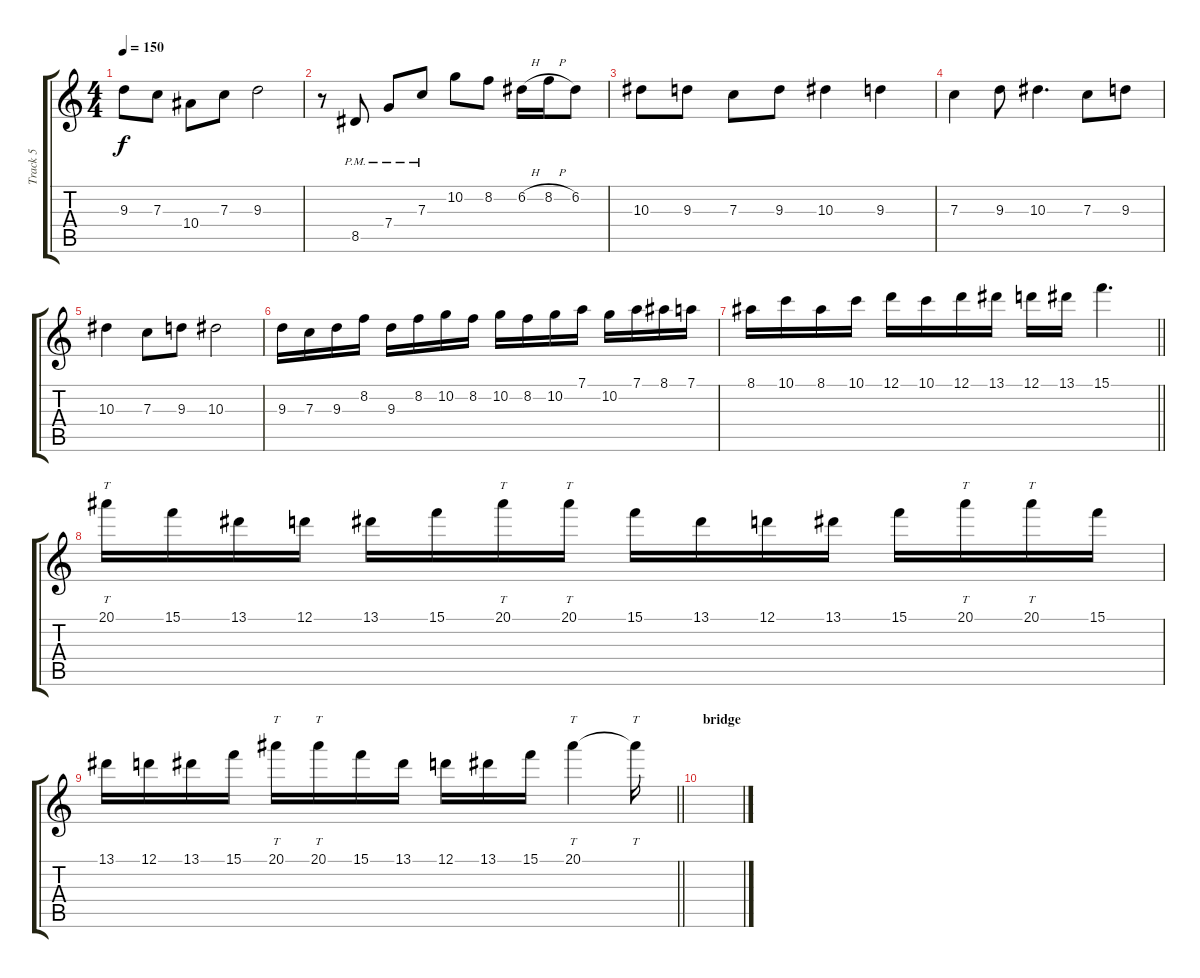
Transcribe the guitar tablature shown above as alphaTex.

\track ("Track 5" "Track 5") {instrument distortionguitar}
\staff {score tabs}
\tuning (D4 A3 F3 C3 G2 D2) {hide}
\ts (4 4)
\tempo 150
\clef g2
\ks c
9.3.8{dy f} 7.3.8 10.4.8 7.3.8 9.3.2 |
r.8 8.5{pm}.8 7.4{pm}.8 7.3{pm}.8 10.2.8 8.2.8 6.2{h}.16 8.2{h}.16 6.2.8 |
10.3.8 9.3.8 7.3.8 9.3.8 10.3.4 9.3.4 |
7.3.4 9.3.8 10.3.4{d} 7.3.8 9.3.8 |
10.3.4 7.3.8 9.3.8 10.3.2 |
9.3.16 7.3.16 9.3.16 8.2.16 9.3.16 8.2.16 10.2.16 8.2.16 10.2.16 8.2.16 10.2.16 7.1.16 10.2.16 7.1.16 8.1.16 7.1.16 |
\barLineRight lightlight
8.1.16 10.1.16 8.1.16 10.1.16 12.1.16 10.1.16 12.1.16 13.1.16 12.1.16 13.1.16 15.1.4{d} |
20.1.16{tt} 15.1.16 13.1.16 12.1.16 13.1.16 15.1.16 20.1.16{tt} 20.1.16{tt} 15.1.16 13.1.16 12.1.16 13.1.16 15.1.16 20.1.16{tt} 20.1.16{tt} 15.1.16 |
\barLineRight lightlight
13.1.16 12.1.16 13.1.16 15.1.16 20.1.16{tt} 20.1.16{tt} 15.1.16 13.1.16 12.1.16 13.1.16 15.1.16 20.1.4{tt} 20.1{t}.16{tt} |
\section ("" "bridge")
